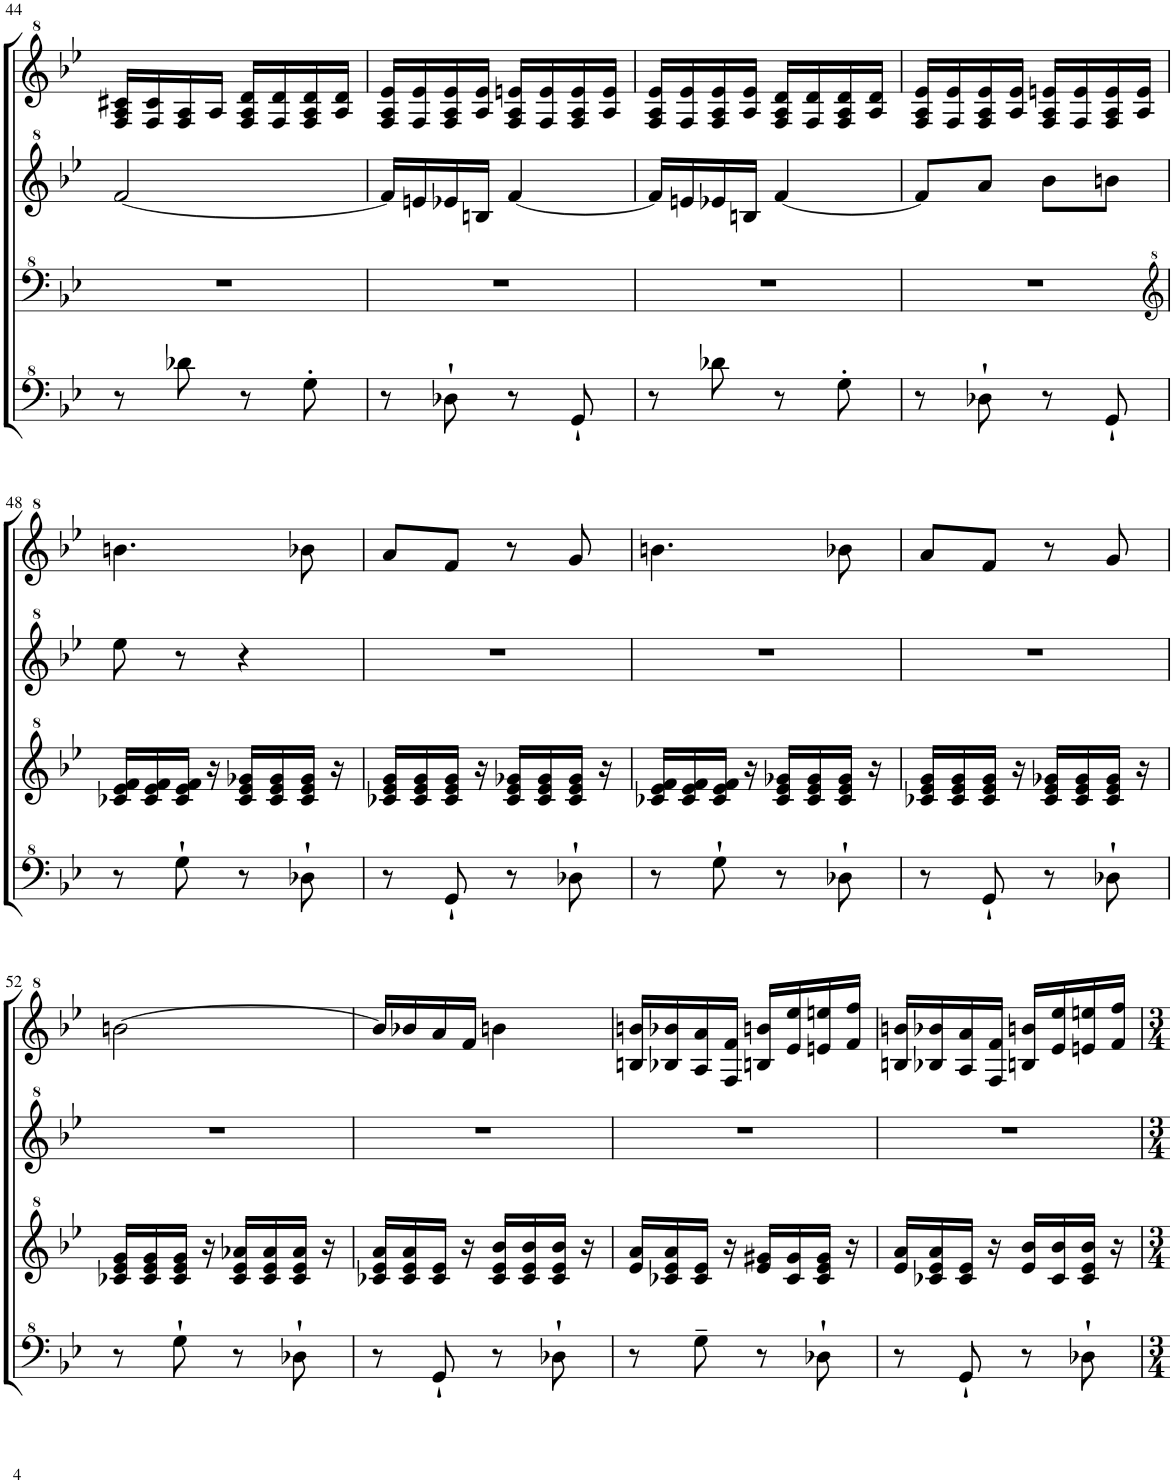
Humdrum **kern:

**kern	**kern	**kern	**kern
*part1	*part1	*part1	*part1
*staff4	*staff3	*staff2	*staff1
*I"Model III	*	*	*
!!LO:PB:g=z
*clefF^4	*clefF^4	*clefG^2	*clefG^2
*k[b-e-]	*k[b-e-]	*k[b-e-]	*k[b-e-]
*M2/4	*M2/4	*M2/4	*M2/4
=44	=44	=44	=44
8r	2r	[2ff/	16f/ 16a/ 16cc#X/LL
.	.	.	16f/ 16cc#/
8dd-X\	.	.	16f/ 16a/
.	.	.	16a/JJ
8r	.	.	16f/ 16a/ 16dd/LL
.	.	.	16f/ 16dd/
8g'\	.	.	16f/ 16a/ 16dd/
.	.	.	16a/ 16dd/JJ
=45	=45	=45	=45
8r	2r	16ff/LL]	16f/ 16a/ 16ee-/LL
.	.	16een/	16f/ 16ee-/
8d-X`\	.	16ee-X/	16f/ 16a/ 16ee-/
.	.	16bn/JJ	16a/ 16ee-/JJ
8r	.	[4ff/	16f/ 16a/ 16een/LL
.	.	.	16f/ 16ee/
8G`/	.	.	16f/ 16a/ 16ee/
.	.	.	16a/ 16ee/JJ
=46	=46	=46	=46
8r	2r	16ff/LL]	16f/ 16a/ 16ee-/LL
.	.	16een/	16f/ 16ee-/
8dd-X\	.	16ee-X/	16f/ 16a/ 16ee-/
.	.	16bn/JJ	16a/ 16ee-/JJ
8r	.	[4ff/	16f/ 16a/ 16dd/LL
.	.	.	16f/ 16dd/
8g'\	.	.	16f/ 16a/ 16dd/
.	.	.	16a/ 16dd/JJ
=47	=47	=47	=47
8r	2r	8ff/L]	16f/ 16a/ 16ee-/LL
.	.	.	16f/ 16ee-/
8d-X`\	.	8aa/J	16f/ 16a/ 16ee-/
.	.	.	16a/ 16ee-/JJ
8r	.	8bb-\L	16f/ 16a/ 16een/LL
.	.	.	16f/ 16ee/
8G`/	.	8bbn\J	16f/ 16a/ 16ee/
.	.	.	16a/ 16ee/JJ
!!LO:LB:g=z
=48	=48	=48	=48
*	*clefG^2	*	*
8r	16cc-X/ 16ee-/ 16ff/LL	8eee-\	4.bbn\
.	16cc-/ 16ee-/ 16ff/	.	.
8g`\	16cc-/ 16ee-/ 16ff/JJ	8r	.
.	16r	.	.
8r	16cc-/ 16ee-/ 16gg-X/LL	4r	.
.	16cc-/ 16ee-/ 16gg-/	.	.
8d-X`\	16cc-/ 16ee-/ 16gg-/JJ	.	8bb-X\
.	16r	.	.
=49	=49	=49	=49
8r	16cc-X/ 16ee-/ 16gg/LL	2r	8aa/L
.	16cc-/ 16ee-/ 16gg/	.	.
8G`/	16cc-/ 16ee-/ 16gg/JJ	.	8ff/J
.	16r	.	.
8r	16cc-/ 16ee-/ 16gg-X/LL	.	8r
.	16cc-/ 16ee-/ 16gg-/	.	.
8d-X`\	16cc-/ 16ee-/ 16gg-/JJ	.	8gg/
.	16r	.	.
=50	=50	=50	=50
8r	16cc-X/ 16ee-/ 16ff/LL	2r	4.bbn\
.	16cc-/ 16ee-/ 16ff/	.	.
8g`\	16cc-/ 16ee-/ 16ff/JJ	.	.
.	16r	.	.
8r	16cc-/ 16ee-/ 16gg-X/LL	.	.
.	16cc-/ 16ee-/ 16gg-/	.	.
8d-X`\	16cc-/ 16ee-/ 16gg-/JJ	.	8bb-X\
.	16r	.	.
=51	=51	=51	=51
8r	16cc-X/ 16ee-/ 16gg/LL	2r	8aa/L
.	16cc-/ 16ee-/ 16gg/	.	.
8G`/	16cc-/ 16ee-/ 16gg/JJ	.	8ff/J
.	16r	.	.
8r	16cc-/ 16ee-/ 16gg-X/LL	.	8r
.	16cc-/ 16ee-/ 16gg-/	.	.
8d-X`\	16cc-/ 16ee-/ 16gg-/JJ	.	8gg/
.	16r	.	.
!!LO:LB:g=z
=52	=52	=52	=52
8r	16cc-X/ 16ee-/ 16gg/LL	2r	[2bbn\
.	16cc-/ 16ee-/ 16gg/	.	.
8g`\	16cc-/ 16ee-/ 16gg/JJ	.	.
.	16r	.	.
8r	16cc-/ 16ee-/ 16aa-X/LL	.	.
.	16cc-/ 16ee-/ 16aa-/	.	.
8d-X`\	16cc-/ 16ee-/ 16aa-/JJ	.	.
.	16r	.	.
=53	=53	=53	=53
8r	16cc-X/ 16ee-/ 16aa/LL	2r	16bb/LL]
.	16cc-/ 16ee-/ 16aa/	.	16bb-X/
8G`/	16cc-/ 16ee-/JJ	.	16aa/
.	16r	.	16ff/JJ
8r	16cc-/ 16ee-/ 16bb-/LL	.	4bbn\
.	16cc-/ 16ee-/ 16bb-/	.	.
8d-X`\	16cc-/ 16ee-/ 16bb-/JJ	.	.
.	16r	.	.
=54	=54	=54	=54
8r	16ee-/ 16aa/LL	2r	16bn/ 16bbn/LL
.	16cc-X/ 16ee-/ 16aa/	.	16b-X/ 16bb-X/
8g~\	16cc-/ 16ee-/JJ	.	16a/ 16aa/
.	16r	.	16f/ 16ff/JJ
8r	16ee-/ 16gg#X/LL	.	16bn/ 16bbn/LL
.	16cc-/ 16gg#/	.	16ee-/ 16eee-/
8d-X`\	16cc-/ 16ee-/ 16gg#/JJ	.	16een/ 16eeen/
.	16r	.	16ff/ 16fff/JJ
=55	=55	=55	=55
8r	16ee-/ 16aa/LL	2r	16bn/ 16bbn/LL
.	16cc-X/ 16ee-/ 16aa/	.	16b-X/ 16bb-X/
8G`/	16cc-/ 16ee-/JJ	.	16a/ 16aa/
.	16r	.	16f/ 16ff/JJ
8r	16ee-/ 16bb-/LL	.	16bn/ 16bbn/LL
.	16cc-/ 16bb-/	.	16ee-/ 16eee-/
8d-X`\	16cc-/ 16ee-/ 16bb-/JJ	.	16een/ 16eeen/
.	16r	.	16ff/ 16fff/JJ
=	=	=	=
*-	*-	*-	*-
